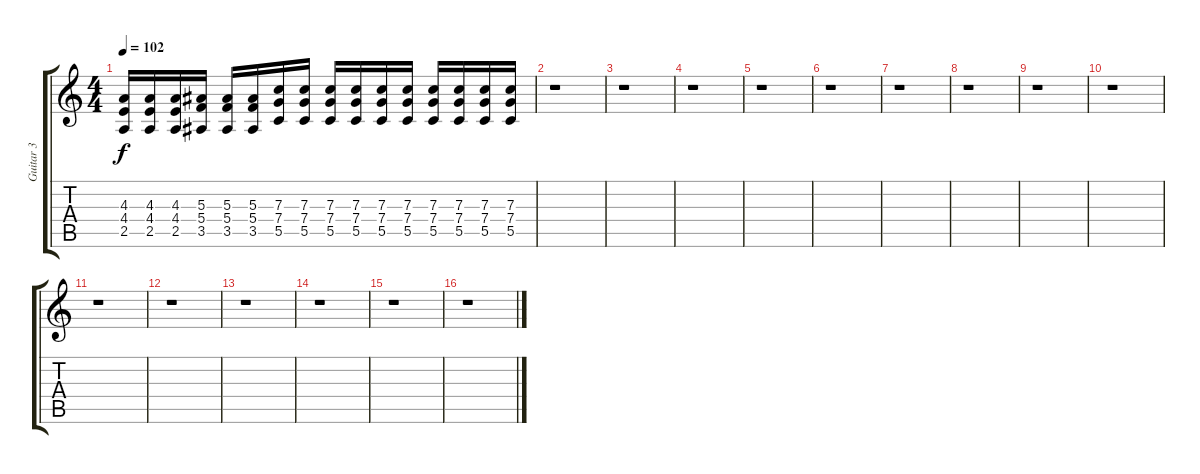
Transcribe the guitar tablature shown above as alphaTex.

\track ("Guitar 3" "Guitar 3") {instrument distortionguitar}
\staff {score tabs}
\tuning (D4 A3 F3 C3 G2 D2) {hide}
\ts (4 4)
\tempo 102
\clef g2
\ks c
(4.3 4.4 2.5).16{dy f} (4.3 4.4 2.5).16 (4.3 4.4 2.5).16 (5.3 5.4 3.5).16 (5.3 5.4 3.5).16 (5.3 5.4 3.5).16 (7.3 7.4 5.5).16 (7.3 7.4 5.5).16 (7.3 7.4 5.5).16 (7.3 7.4 5.5).16 (7.3 7.4 5.5).16 (7.3 7.4 5.5).16 (7.3 7.4 5.5).16 (7.3 7.4 5.5).16 (7.3 7.4 5.5).16 (7.3 7.4 5.5).16 |
r.1 |
r.1 |
r.1 |
r.1 |
r.1 |
r.1 |
r.1 |
r.1 |
r.1 |
r.1 |
r.1 |
r.1 |
r.1 |
r.1 |
r.1
